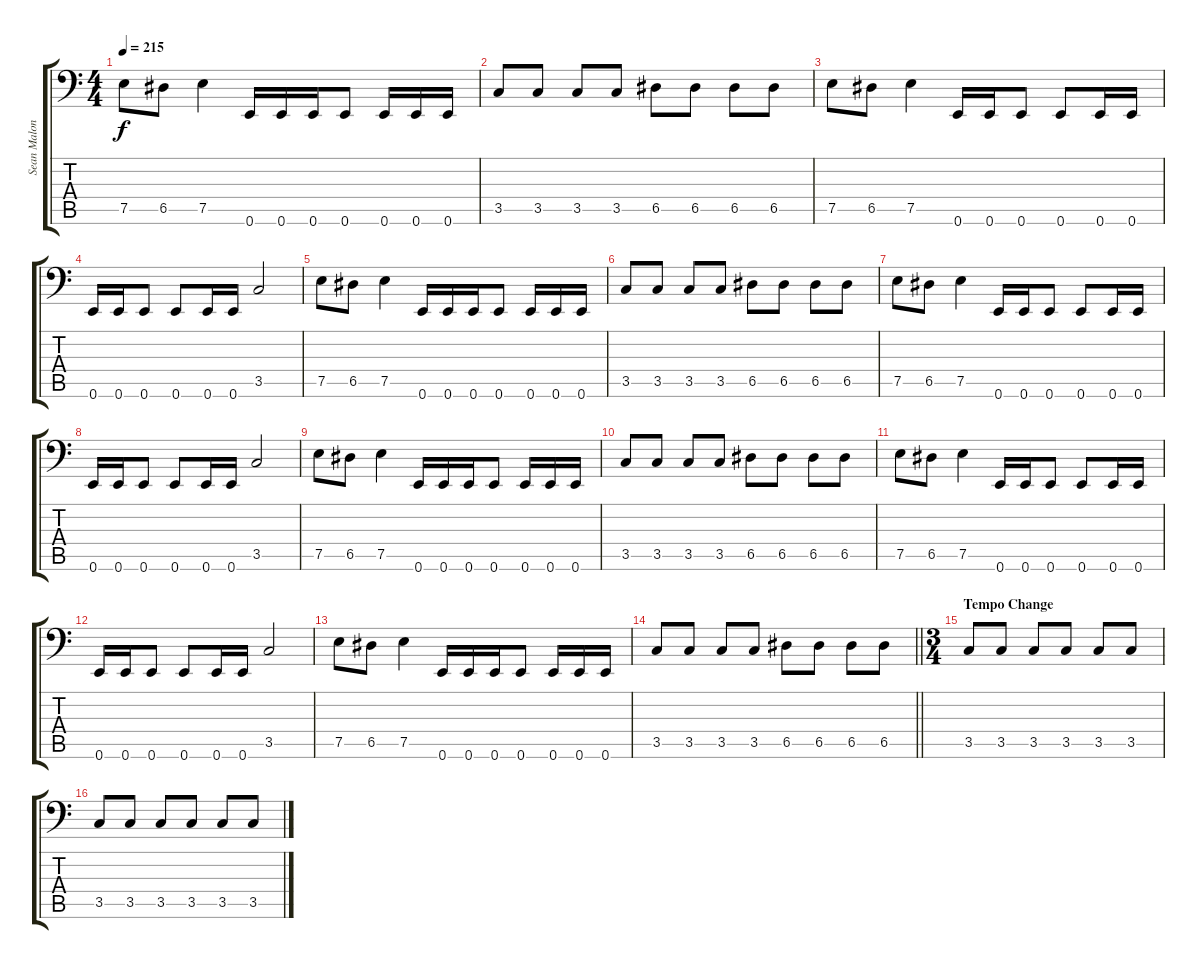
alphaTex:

\track ("Sean Malone (Cynic)" "Sean Malon") {instrument electricbasspick}
\staff {score tabs}
\tuning (E3 B2 G2 D2 A1 E1) {hide}
\ts (4 4)
\tempo 215
\clef f4
\ks c
7.5.8{dy f} 6.5.8 7.5.4 0.6.16 0.6.16 0.6.16 0.6.8 0.6.16 0.6.16 0.6.16 |
3.5.8 3.5.8 3.5.8 3.5.8 6.5.8 6.5.8 6.5.8 6.5.8 |
7.5.8 6.5.8 7.5.4 0.6.16 0.6.16 0.6.8 0.6.8 0.6.16 0.6.16 |
0.6.16 0.6.16 0.6.8 0.6.8 0.6.16 0.6.16 3.5.2 |
7.5.8 6.5.8 7.5.4 0.6.16 0.6.16 0.6.16 0.6.8 0.6.16 0.6.16 0.6.16 |
3.5.8 3.5.8 3.5.8 3.5.8 6.5.8 6.5.8 6.5.8 6.5.8 |
7.5.8 6.5.8 7.5.4 0.6.16 0.6.16 0.6.8 0.6.8 0.6.16 0.6.16 |
0.6.16 0.6.16 0.6.8 0.6.8 0.6.16 0.6.16 3.5.2 |
7.5.8 6.5.8 7.5.4 0.6.16 0.6.16 0.6.16 0.6.8 0.6.16 0.6.16 0.6.16 |
3.5.8 3.5.8 3.5.8 3.5.8 6.5.8 6.5.8 6.5.8 6.5.8 |
7.5.8 6.5.8 7.5.4 0.6.16 0.6.16 0.6.8 0.6.8 0.6.16 0.6.16 |
0.6.16 0.6.16 0.6.8 0.6.8 0.6.16 0.6.16 3.5.2 |
7.5.8 6.5.8 7.5.4 0.6.16 0.6.16 0.6.16 0.6.8 0.6.16 0.6.16 0.6.16 |
\barLineRight lightlight
3.5.8 3.5.8 3.5.8 3.5.8 6.5.8 6.5.8 6.5.8 6.5.8 |
\ts (3 4)
\section ("" "Tempo Change")
3.5.8 3.5.8 3.5.8 3.5.8 3.5.8 3.5.8 |
3.5.8 3.5.8 3.5.8 3.5.8 3.5.8 3.5.8
